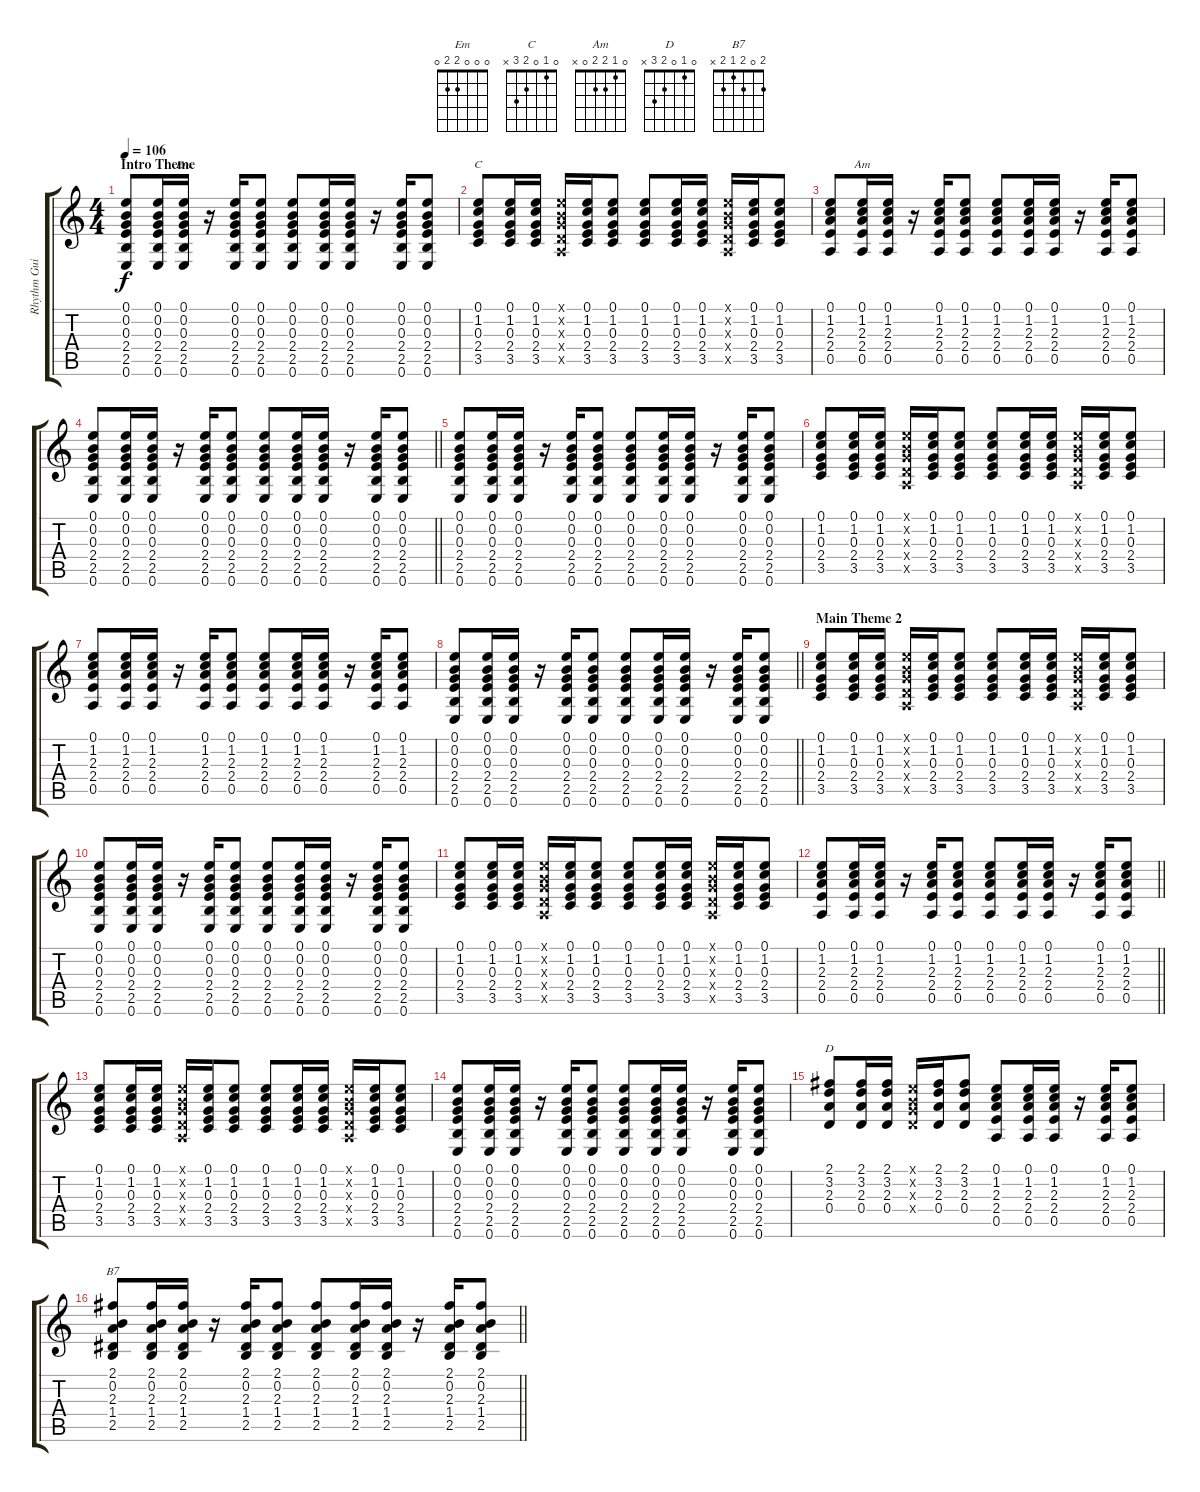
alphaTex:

\track ("Rhythm Guitar" "Rhythm Gui") {instrument acousticguitarsteel}
\staff {score tabs}
\tuning (E4 B3 G3 D3 A2 E2) {hide}
\chord ("Em" 0 0 0 2 2 0)
\chord ("C" 0 1 0 2 3 x)
\chord ("Am" 0 1 2 2 0 x)
\chord ("D" 0 1 0 2 3 x)
\chord ("B7" 2 0 2 1 2 x)
\ts (4 4)
\section ("" "Intro Theme")
\tempo 106
\clef g2
\ks c
(0.1 0.2 0.3 2.4 2.5 0.6).8{dy f} (0.1 0.2 0.3 2.4 2.5 0.6).16 (0.1 0.2 0.3 2.4 2.5 0.6).16{ch "Em"} r.16 (0.1 0.2 0.3 2.4 2.5 0.6).16 (0.1 0.2 0.3 2.4 2.5 0.6).8 (0.1 0.2 0.3 2.4 2.5 0.6).8 (0.1 0.2 0.3 2.4 2.5 0.6).16 (0.1 0.2 0.3 2.4 2.5 0.6).16 r.16 (0.1 0.2 0.3 2.4 2.5 0.6).16 (0.1 0.2 0.3 2.4 2.5 0.6).8 |
(0.1 1.2 0.3 2.4 3.5).8{ch "C"} (0.1 1.2 0.3 2.4 3.5).16 (0.1 1.2 0.3 2.4 3.5).16 (0.1{x} 0.2{x} 0.3{x} 0.4{x} 0.5{x}).16 (0.1 1.2 0.3 2.4 3.5).16 (0.1 1.2 0.3 2.4 3.5).8 (0.1 1.2 0.3 2.4 3.5).8 (0.1 1.2 0.3 2.4 3.5).16 (0.1 1.2 0.3 2.4 3.5).16 (0.1{x} 0.2{x} 0.3{x} 0.4{x} 0.5{x}).16 (0.1 1.2 0.3 2.4 3.5).16 (0.1 1.2 0.3 2.4 3.5).8 |
(0.1 1.2 2.3 2.4 0.5).8 (0.1 1.2 2.3 2.4 0.5).16{ch "Am"} (0.1 1.2 2.3 2.4 0.5).16 r.16 (0.1 1.2 2.3 2.4 0.5).16 (0.1 1.2 2.3 2.4 0.5).8 (0.1 1.2 2.3 2.4 0.5).8 (0.1 1.2 2.3 2.4 0.5).16 (0.1 1.2 2.3 2.4 0.5).16 r.16 (0.1 1.2 2.3 2.4 0.5).16 (0.1 1.2 2.3 2.4 0.5).8 |
\barLineRight lightlight
(0.1 0.2 0.3 2.4 2.5 0.6).8 (0.1 0.2 0.3 2.4 2.5 0.6).16 (0.1 0.2 0.3 2.4 2.5 0.6).16 r.16 (0.1 0.2 0.3 2.4 2.5 0.6).16 (0.1 0.2 0.3 2.4 2.5 0.6).8 (0.1 0.2 0.3 2.4 2.5 0.6).8 (0.1 0.2 0.3 2.4 2.5 0.6).16 (0.1 0.2 0.3 2.4 2.5 0.6).16 r.16 (0.1 0.2 0.3 2.4 2.5 0.6).16 (0.1 0.2 0.3 2.4 2.5 0.6).8 |
(0.1 0.2 0.3 2.4 2.5 0.6).8 (0.1 0.2 0.3 2.4 2.5 0.6).16 (0.1 0.2 0.3 2.4 2.5 0.6).16 r.16 (0.1 0.2 0.3 2.4 2.5 0.6).16 (0.1 0.2 0.3 2.4 2.5 0.6).8 (0.1 0.2 0.3 2.4 2.5 0.6).8 (0.1 0.2 0.3 2.4 2.5 0.6).16 (0.1 0.2 0.3 2.4 2.5 0.6).16 r.16 (0.1 0.2 0.3 2.4 2.5 0.6).16 (0.1 0.2 0.3 2.4 2.5 0.6).8 |
(0.1 1.2 0.3 2.4 3.5).8 (0.1 1.2 0.3 2.4 3.5).16 (0.1 1.2 0.3 2.4 3.5).16 (0.1{x} 0.2{x} 0.3{x} 0.4{x} 0.5{x}).16 (0.1 1.2 0.3 2.4 3.5).16 (0.1 1.2 0.3 2.4 3.5).8 (0.1 1.2 0.3 2.4 3.5).8 (0.1 1.2 0.3 2.4 3.5).16 (0.1 1.2 0.3 2.4 3.5).16 (0.1{x} 0.2{x} 0.3{x} 0.4{x} 0.5{x}).16 (0.1 1.2 0.3 2.4 3.5).16 (0.1 1.2 0.3 2.4 3.5).8 |
(0.1 1.2 2.3 2.4 0.5).8 (0.1 1.2 2.3 2.4 0.5).16 (0.1 1.2 2.3 2.4 0.5).16 r.16 (0.1 1.2 2.3 2.4 0.5).16 (0.1 1.2 2.3 2.4 0.5).8 (0.1 1.2 2.3 2.4 0.5).8 (0.1 1.2 2.3 2.4 0.5).16 (0.1 1.2 2.3 2.4 0.5).16 r.16 (0.1 1.2 2.3 2.4 0.5).16 (0.1 1.2 2.3 2.4 0.5).8 |
\barLineRight lightlight
(0.1 0.2 0.3 2.4 2.5 0.6).8 (0.1 0.2 0.3 2.4 2.5 0.6).16 (0.1 0.2 0.3 2.4 2.5 0.6).16 r.16 (0.1 0.2 0.3 2.4 2.5 0.6).16 (0.1 0.2 0.3 2.4 2.5 0.6).8 (0.1 0.2 0.3 2.4 2.5 0.6).8 (0.1 0.2 0.3 2.4 2.5 0.6).16 (0.1 0.2 0.3 2.4 2.5 0.6).16 r.16 (0.1 0.2 0.3 2.4 2.5 0.6).16 (0.1 0.2 0.3 2.4 2.5 0.6).8 |
\section ("" "Main Theme 2")
(0.1 1.2 0.3 2.4 3.5).8 (0.1 1.2 0.3 2.4 3.5).16 (0.1 1.2 0.3 2.4 3.5).16 (0.1{x} 0.2{x} 0.3{x} 0.4{x} 0.5{x}).16 (0.1 1.2 0.3 2.4 3.5).16 (0.1 1.2 0.3 2.4 3.5).8 (0.1 1.2 0.3 2.4 3.5).8 (0.1 1.2 0.3 2.4 3.5).16 (0.1 1.2 0.3 2.4 3.5).16 (0.1{x} 0.2{x} 0.3{x} 0.4{x} 0.5{x}).16 (0.1 1.2 0.3 2.4 3.5).16 (0.1 1.2 0.3 2.4 3.5).8 |
(0.1 0.2 0.3 2.4 2.5 0.6).8 (0.1 0.2 0.3 2.4 2.5 0.6).16 (0.1 0.2 0.3 2.4 2.5 0.6).16 r.16 (0.1 0.2 0.3 2.4 2.5 0.6).16 (0.1 0.2 0.3 2.4 2.5 0.6).8 (0.1 0.2 0.3 2.4 2.5 0.6).8 (0.1 0.2 0.3 2.4 2.5 0.6).16 (0.1 0.2 0.3 2.4 2.5 0.6).16 r.16 (0.1 0.2 0.3 2.4 2.5 0.6).16 (0.1 0.2 0.3 2.4 2.5 0.6).8 |
(0.1 1.2 0.3 2.4 3.5).8 (0.1 1.2 0.3 2.4 3.5).16 (0.1 1.2 0.3 2.4 3.5).16 (0.1{x} 0.2{x} 0.3{x} 0.4{x} 0.5{x}).16 (0.1 1.2 0.3 2.4 3.5).16 (0.1 1.2 0.3 2.4 3.5).8 (0.1 1.2 0.3 2.4 3.5).8 (0.1 1.2 0.3 2.4 3.5).16 (0.1 1.2 0.3 2.4 3.5).16 (0.1{x} 0.2{x} 0.3{x} 0.4{x} 0.5{x}).16 (0.1 1.2 0.3 2.4 3.5).16 (0.1 1.2 0.3 2.4 3.5).8 |
\barLineRight lightlight
(0.1 1.2 2.3 2.4 0.5).8 (0.1 1.2 2.3 2.4 0.5).16 (0.1 1.2 2.3 2.4 0.5).16 r.16 (0.1 1.2 2.3 2.4 0.5).16 (0.1 1.2 2.3 2.4 0.5).8 (0.1 1.2 2.3 2.4 0.5).8 (0.1 1.2 2.3 2.4 0.5).16 (0.1 1.2 2.3 2.4 0.5).16 r.16 (0.1 1.2 2.3 2.4 0.5).16 (0.1 1.2 2.3 2.4 0.5).8 |
(0.1 1.2 0.3 2.4 3.5).8 (0.1 1.2 0.3 2.4 3.5).16 (0.1 1.2 0.3 2.4 3.5).16 (0.1{x} 0.2{x} 0.3{x} 0.4{x} 0.5{x}).16 (0.1 1.2 0.3 2.4 3.5).16 (0.1 1.2 0.3 2.4 3.5).8 (0.1 1.2 0.3 2.4 3.5).8 (0.1 1.2 0.3 2.4 3.5).16 (0.1 1.2 0.3 2.4 3.5).16 (0.1{x} 0.2{x} 0.3{x} 0.4{x} 0.5{x}).16 (0.1 1.2 0.3 2.4 3.5).16 (0.1 1.2 0.3 2.4 3.5).8 |
(0.1 0.2 0.3 2.4 2.5 0.6).8 (0.1 0.2 0.3 2.4 2.5 0.6).16 (0.1 0.2 0.3 2.4 2.5 0.6).16 r.16 (0.1 0.2 0.3 2.4 2.5 0.6).16 (0.1 0.2 0.3 2.4 2.5 0.6).8 (0.1 0.2 0.3 2.4 2.5 0.6).8 (0.1 0.2 0.3 2.4 2.5 0.6).16 (0.1 0.2 0.3 2.4 2.5 0.6).16 r.16 (0.1 0.2 0.3 2.4 2.5 0.6).16 (0.1 0.2 0.3 2.4 2.5 0.6).8 |
(2.1 3.2 2.3 0.4).8{ch "D"} (2.1 3.2 2.3 0.4).16 (2.1 3.2 2.3 0.4).16 (0.1{x} 0.2{x} 0.3{x} 0.4{x}).16 (2.1 3.2 2.3 0.4).16 (2.1 3.2 2.3 0.4).8 (0.1 1.2 2.3 2.4 0.5).8 (0.1 1.2 2.3 2.4 0.5).16 (0.1 1.2 2.3 2.4 0.5).16 r.16 (0.1 1.2 2.3 2.4 0.5).16 (0.1 1.2 2.3 2.4 0.5).8 |
\barLineRight lightlight
(2.1 0.2 2.3 1.4 2.5).8{ch "B7"} (2.1 0.2 2.3 1.4 2.5).16 (2.1 0.2 2.3 1.4 2.5).16 r.16 (2.1 0.2 2.3 1.4 2.5).16 (2.1 0.2 2.3 1.4 2.5).8 (2.1 0.2 2.3 1.4 2.5).8 (2.1 0.2 2.3 1.4 2.5).16 (2.1 0.2 2.3 1.4 2.5).16 r.16 (2.1 0.2 2.3 1.4 2.5).16 (2.1 0.2 2.3 1.4 2.5).8
